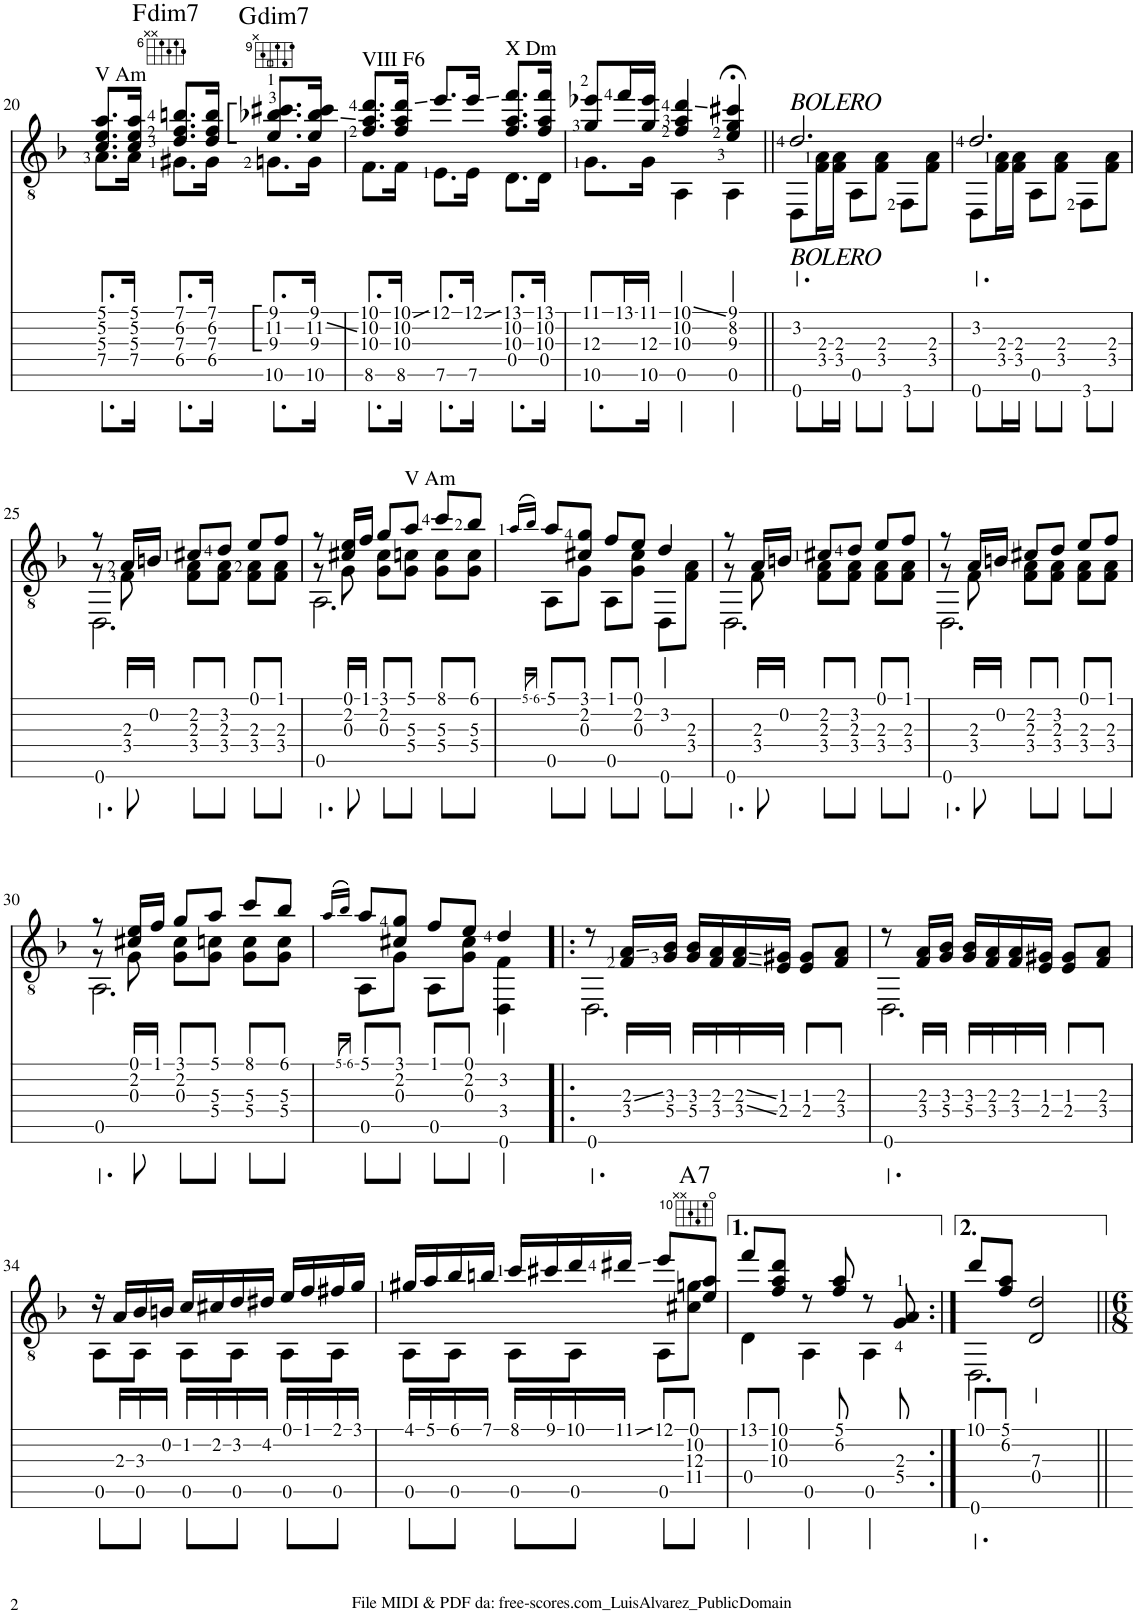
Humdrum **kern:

**kern	**kern	**harte
*part2	*part1	*part1
*staff2	*staff1	*
*I"Chitarra classica (Intavolatura)	*I"Guitar	*
!!LO:PB:g=z
*	*clefGv2	*
*k[b-]	*k[b-]	*
*M3/4	*M3/4	*
=20	=20	=20
*^	*^	*
!	!	!LO:TX:a:t=V Am	!	!
8.c/ 8.e/ 8.a/L	8.A\L	8.c/ 8.e/ 8.a/L	8.A\L	.
16c/ 16e/ 16a/Jk	16A\Jk	16c/ 16e/ 16a/Jk	16A\Jk	.
!	!	!	!	!LO:H:kt=dim7
8.d/ 8.f/ 8.bn/L	8.G#X\L	8.d/ 8.f/ 8.bn/L	8.G#X\L	F:dim7
16d/ 16f/ 16b/Jk	16G#\Jk	16d/ 16f/ 16b/Jk	16G#\Jk	.
!	!	!	!	!LO:H:kt=dim7
8.e/ 8.b-X/ 8.cc#X/L	8.Gn\L	8.e/ 8.b-X/ 8.cc#X/L	8.Gn\L	G:dim7
16e/ 16b-/ 16cc#/Jk	16G\Jk	16e/ 16b-/ 16cc#/Jk	16G\Jk	.
=21	=21	=21	=21	=21
!	!	!LO:TX:a:t=VIII F6	!	!
8.f/ 8.a/ 8.dd/L	8.F\L	8.f/ 8.a/ 8.dd/L	8.F\L	.
16f/ 16a/ 16dd/Jk	16F\Jk	16f/ 16a/ 16dd/Jk	16F\Jk	.
8.ee/L	8.E\L	8.ee/L	8.E\L	.
16ee/Jk	16E\Jk	16ee/Jk	16E\Jk	.
!	!	!LO:TX:a:t=X Dm	!	!
8.f/ 8.a/ 8.ff/L	8.D\L	8.f/ 8.a/ 8.ff/L	8.D\L	.
16f/ 16a/ 16ff/Jk	16D\Jk	16f/ 16a/ 16ff/Jk	16D\Jk	.
=22	=22	=22	=22	=22
8g/ 8ee-X/L	8.G\L	8g/ 8ee-X/L	8.G\L	.
16ff/L	.	16ff/L	.	.
16g/ 16ee-/JJ	16G\Jk	16g/ 16ee-/JJ	16G\Jk	.
4f/ 4a/ 4dd/	4AA\	4f/ 4a/ 4dd/	4AA\	.
4e/ 4g/ 4cc#X/	4AA\	4e/;< 4g/;< 4cc#X/;<	4AA\	.
=23||	=23||	=23||	=23||	=23||
!	!	!LO:TX:a:i:t=BOLERO	!	!
!LO:TX:a:i:t=BOLERO	!	!	!	!
2.d/	8DD\L	2.d/	8DD\L	.
.	16F\ 16A\L	.	16F\ 16A\L	.
.	16F\ 16A\JJ	.	16F\ 16A\JJ	.
.	8AA\L	.	8AA\L	.
.	8F\ 8A\J	.	8F\ 8A\J	.
.	8FF\L	.	8FF\L	.
.	8F\ 8A\J	.	8F\ 8A\J	.
=24	=24	=24	=24	=24
2.d/	8DD\L	2.d/	8DD\L	.
.	16F\ 16A\L	.	16F\ 16A\L	.
.	16F\ 16A\JJ	.	16F\ 16A\JJ	.
.	8AA\L	.	8AA\L	.
.	8F\ 8A\J	.	8F\ 8A\J	.
.	8FF\L	.	8FF\L	.
.	8F\ 8A\J	.	8F\ 8A\J	.
!!LO:LB:g=z
=25	=25	=25	=25	=25
*	*^	*	*^	*
8r	8r	2.DD\	8r	8r	2.DD\	.
16A/LL	8F\	.	16A/LL	8F\	.	.
16Bn/JJ	.	.	16Bn/JJ	.	.	.
8c#X/L	8F\ 8A\L	.	8c#X/L	8F\ 8A\L	.	.
8d/J	8F\ 8A\J	.	8d/J	8F\ 8A\J	.	.
8e/L	8F\ 8A\L	.	8e/L	8F\ 8A\L	.	.
8f/J	8F\ 8A\J	.	8f/J	8F\ 8A\J	.	.
=26	=26	=26	=26	=26	=26	=26
8r	8r	2.AA\	8r	8r	2.AA\	.
16c#X/ 16e/LL	8G\	.	16c#X/ 16e/LL	8G\	.	.
16f/JJ	.	.	16f/JJ	.	.	.
8g/L	8G\ 8c#\L	.	8g/L	8G\ 8c#\L	.	.
!	!	!	!LO:TX:a:t=V Am	!	!	!
8a/J	8G\ 8cn\J	.	8a/J	8G\ 8cn\J	.	.
8cc/L	8G\ 8c\L	.	8cc/L	8G\ 8c\L	.	.
8b-/J	8G\ 8c\J	.	8b-/J	8G\ 8c\J	.	.
*v	*v	*v	*	*	*	*
*	*v	*v	*v	*
=27	=27	=27
(16qa/LL	(16qa/LL	.
16qb-/JJ)	16qb-/JJ)	.
*^	*^	*
8a/L	8AA\L	8a/L	8AA\L	.
8c#X/ 8g/J	8G\J	8c#X/ 8g/J	8G\J	.
8f/L	8AA\L	8f/L	8AA\L	.
8e/J	8G\ 8c#\J	8e/J	8G\ 8c#\J	.
4d/	8DD\L	4d/	8DD\L	.
.	8F\ 8A\J	.	8F\ 8A\J	.
=28	=28	=28	=28	=28
*	*^	*	*^	*
8r	8r	2.DD\	8r	8r	2.DD\	.
16A/LL	8F\	.	16A/LL	8F\	.	.
16Bn/JJ	.	.	16Bn/JJ	.	.	.
8c#X/L	8F\ 8A\L	.	8c#X/L	8F\ 8A\L	.	.
8d/J	8F\ 8A\J	.	8d/J	8F\ 8A\J	.	.
8e/L	8F\ 8A\L	.	8e/L	8F\ 8A\L	.	.
8f/J	8F\ 8A\J	.	8f/J	8F\ 8A\J	.	.
=29	=29	=29	=29	=29	=29	=29
8r	8r	2.DD\	8r	8r	2.DD\	.
16A/LL	8F\	.	16A/LL	8F\	.	.
16Bn/JJ	.	.	16Bn/JJ	.	.	.
8c#X/L	8F\ 8A\L	.	8c#X/L	8F\ 8A\L	.	.
8d/J	8F\ 8A\J	.	8d/J	8F\ 8A\J	.	.
8e/L	8F\ 8A\L	.	8e/L	8F\ 8A\L	.	.
8f/J	8F\ 8A\J	.	8f/J	8F\ 8A\J	.	.
!!LO:LB:g=z	!!	!!
=30	=30	=30	=30	=30	=30	=30
8r	8r	2.AA\	8r	8r	2.AA\	.
16c#X/ 16e/LL	8G\	.	16c#X/ 16e/LL	8G\	.	.
16f/JJ	.	.	16f/JJ	.	.	.
8g/L	8G\ 8c#\L	.	8g/L	8G\ 8c#\L	.	.
8a/J	8G\ 8cn\J	.	8a/J	8G\ 8cn\J	.	.
8cc/L	8G\ 8c\L	.	8cc/L	8G\ 8c\L	.	.
8b-/J	8G\ 8c\J	.	8b-/J	8G\ 8c\J	.	.
*v	*v	*v	*	*	*	*
*	*v	*v	*v	*
=31	=31	=31
(16qa/LL	(16qa/LL	.
16qb-/JJ)	16qb-/JJ)	.
*^	*^	*
8a/L	8AA\L	8a/L	8AA\L	.
8c#X/ 8g/J	8G\J	8c#X/ 8g/J	8G\J	.
8f/L	8AA\L	8f/L	8AA\L	.
8e/J	8G\ 8c#\J	8e/J	8G\ 8c#\J	.
4d/	4DD\ 4F\	4d/	4DD\ 4F\	.
=32!|:	=32!|:	=32!|:	=32!|:	=32!|:
8r	2.DD\	8r	2.DD\	.
16F/ 16A/LL	.	16F/ 16A/LL	.	.
16G/ 16B-/JJ	.	16G/ 16B-/JJ	.	.
16G/ 16B-/LL	.	16G/ 16B-/LL	.	.
16F/ 16A/	.	16F/ 16A/	.	.
16F/ 16A/	.	16F/ 16A/	.	.
16E/ 16G#X/JJ	.	16E/ 16G#X/JJ	.	.
8E/ 8G#/L	.	8E/ 8G#/L	.	.
8F/ 8A/J	.	8F/ 8A/J	.	.
=33	=33	=33	=33	=33
8r	2.DD\	8r	2.DD\	.
16F/ 16A/LL	.	16F/ 16A/LL	.	.
16G/ 16B-/JJ	.	16G/ 16B-/JJ	.	.
16G/ 16B-/LL	.	16G/ 16B-/LL	.	.
16F/ 16A/	.	16F/ 16A/	.	.
16F/ 16A/	.	16F/ 16A/	.	.
16E/ 16G#X/JJ	.	16E/ 16G#X/JJ	.	.
8E/ 8G#/L	.	8E/ 8G#/L	.	.
8F/ 8A/J	.	8F/ 8A/J	.	.
!!LO:LB:g=z	!!
=34	=34	=34	=34	=34
16r	8AA\L	16r	8AA\L	.
16A/LL	.	16A/LL	.	.
16B-/	8AA\J	16B-/	8AA\J	.
16Bn/JJ	.	16Bn/JJ	.	.
16c/LL	8AA\L	16c/LL	8AA\L	.
16c#X/	.	16c#X/	.	.
16d/	8AA\J	16d/	8AA\J	.
16d#X/JJ	.	16d#X/JJ	.	.
16e/LL	8AA\L	16e/LL	8AA\L	.
16f/	.	16f/	.	.
16f#X/	8AA\J	16f#X/	8AA\J	.
16g/JJ	.	16g/JJ	.	.
=35	=35	=35	=35	=35
16g#X/LL	8AA\L	16g#X/LL	8AA\L	.
16a/	.	16a/	.	.
16b-/	8AA\J	16b-/	8AA\J	.
16bn/JJ	.	16bn/JJ	.	.
16cc/LL	8AA\L	16cc/LL	8AA\L	.
16cc#X/	.	16cc#X/	.	.
16dd/	8AA\J	16dd/	8AA\J	.
16dd#X/JJ	.	16dd#X/JJ	.	.
8ee/L	8AA\L	8ee/L	8AA\L	.
!	!	!	!	!LO:H:kt=7
8a/ 8e/J	8c#X\ 8gn\J	8e/ 8a/J	8c#X\ 8gn\J	A:7
=36	=36	=36	=36	=36
8ff/L	4D\	8ff/L	4D\	.
8f/ 8a/ 8dd/J	.	8f/ 8a/ 8dd/J	.	.
8r	4AA\	8r	4AA\	.
8f/ 8a/	.	8f/ 8a/	.	.
8r	4AA\	8r	4AA\	.
8G/ 8A/	.	8G/ 8A/	.	.
=37:|!	=37:|!	=37:|!	=37:|!	=37:|!
8dd/L	2.DD\	8dd/L	2.DD\	.
8f/ 8a/J	.	8f/ 8a/J	.	.
2D/ 2d/	.	2D/ 2d/	.	.
*v	*v	*	*	*
*	*v	*v	*
=||	=||	=||
*-	*-	*-
